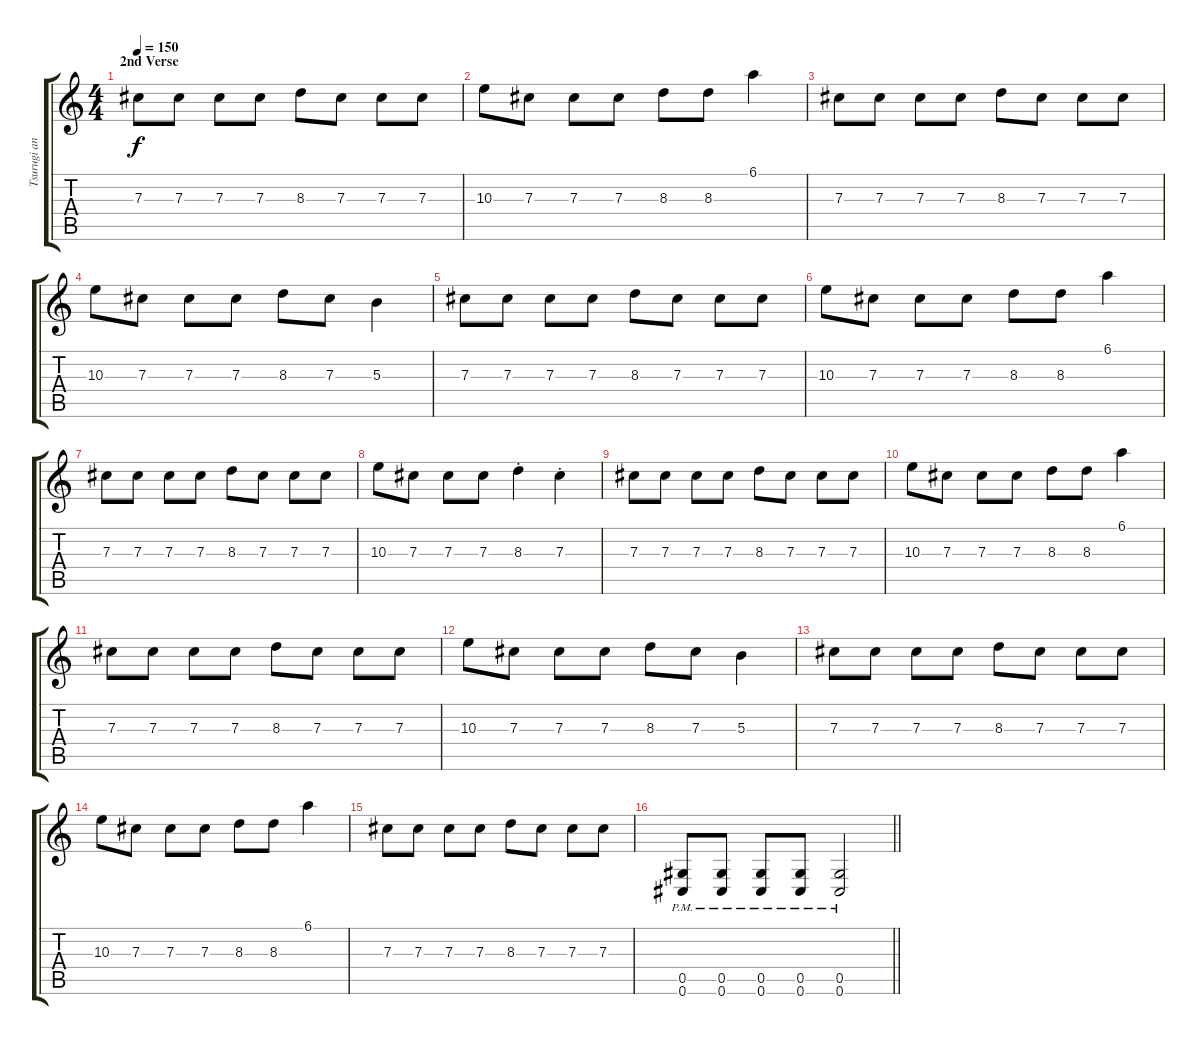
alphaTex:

\track ("Tsurugi and Mizuki Combined" "Tsurugi an") {instrument distortionguitar}
\staff {score tabs}
\tuning (Eb4 Bb3 Gb3 Db3 Ab2 Db2) {hide}
\ts (4 4)
\section ("" "2nd Verse")
\tempo 150
\clef g2
\ks c
7.3.8{dy f} 7.3.8 7.3.8 7.3.8 8.3.8 7.3.8 7.3.8 7.3.8 |
10.3.8 7.3.8 7.3.8 7.3.8 8.3.8 8.3.8 6.1.4 |
7.3.8 7.3.8 7.3.8 7.3.8 8.3.8 7.3.8 7.3.8 7.3.8 |
10.3.8 7.3.8 7.3.8 7.3.8 8.3.8 7.3.8 5.3.4 |
7.3.8 7.3.8 7.3.8 7.3.8 8.3.8 7.3.8 7.3.8 7.3.8 |
10.3.8 7.3.8 7.3.8 7.3.8 8.3.8 8.3.8 6.1.4 |
7.3.8 7.3.8 7.3.8 7.3.8 8.3.8 7.3.8 7.3.8 7.3.8 |
10.3.8 7.3.8 7.3.8 7.3.8 8.3{st}.4 7.3{st}.4 |
7.3.8 7.3.8 7.3.8 7.3.8 8.3.8 7.3.8 7.3.8 7.3.8 |
10.3.8 7.3.8 7.3.8 7.3.8 8.3.8 8.3.8 6.1.4 |
7.3.8 7.3.8 7.3.8 7.3.8 8.3.8 7.3.8 7.3.8 7.3.8 |
10.3.8 7.3.8 7.3.8 7.3.8 8.3.8 7.3.8 5.3.4 |
7.3.8 7.3.8 7.3.8 7.3.8 8.3.8 7.3.8 7.3.8 7.3.8 |
10.3.8 7.3.8 7.3.8 7.3.8 8.3.8 8.3.8 6.1.4 |
7.3.8 7.3.8 7.3.8 7.3.8 8.3.8 7.3.8 7.3.8 7.3.8 |
\barLineRight lightlight
(0.5{pm} 0.6{pm}).8 (0.5{pm} 0.6{pm}).8 (0.5{pm} 0.6{pm}).8 (0.5{pm} 0.6{pm}).8 (0.5{pm} 0.6{pm}).2
